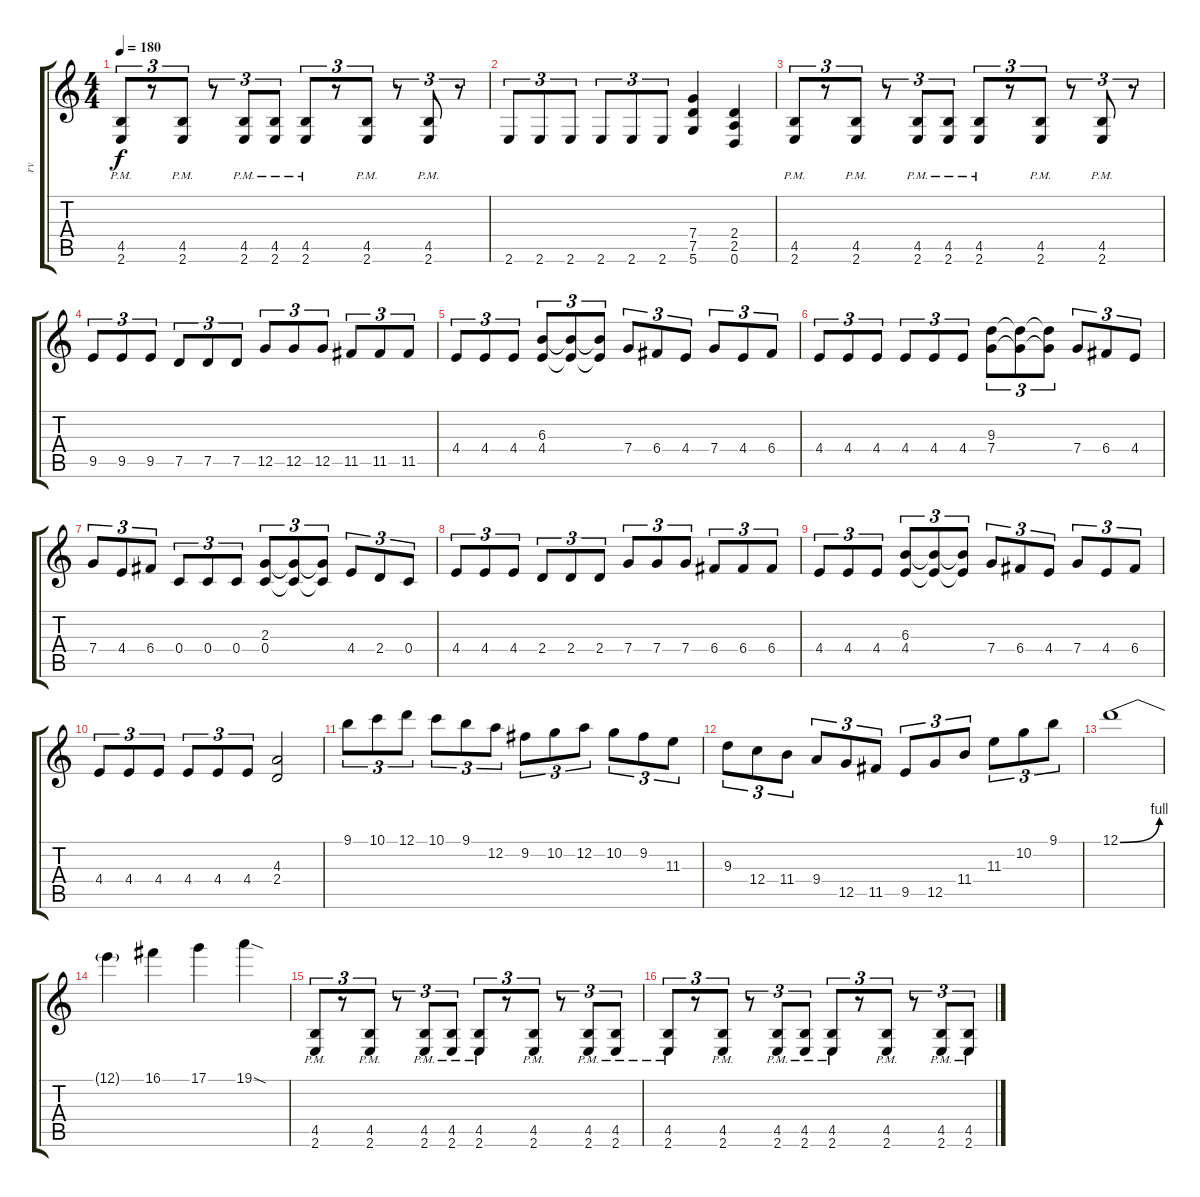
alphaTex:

\track ("rv" "rv") {instrument overdrivenguitar}
\staff {score tabs}
\tuning (D4 A3 F3 C3 G2 D2) {hide}
\ts (4 4)
\tempo 180
\clef g2
\ks c
(4.5{pm} 2.6).8{tu (3 2) dy f} r.8{tu (3 2)} (4.5{pm} 2.6).8{tu (3 2)} r.8{tu (3 2)} (4.5{pm} 2.6).8{tu (3 2)} (4.5{pm} 2.6).8{tu (3 2)} (4.5{pm} 2.6).8{tu (3 2)} r.8{tu (3 2)} (4.5{pm} 2.6).8{tu (3 2)} r.8{tu (3 2)} (4.5{pm} 2.6).8{tu (3 2)} r.8{tu (3 2)} |
2.6.8{tu (3 2)} 2.6.8{tu (3 2)} 2.6.8{tu (3 2)} 2.6.8{tu (3 2)} 2.6.8{tu (3 2)} 2.6.8{tu (3 2)} (7.4 7.5 5.6).4 (2.4 2.5 0.6).4 |
(4.5{pm} 2.6).8{tu (3 2)} r.8{tu (3 2)} (4.5{pm} 2.6).8{tu (3 2)} r.8{tu (3 2)} (4.5{pm} 2.6).8{tu (3 2)} (4.5{pm} 2.6).8{tu (3 2)} (4.5{pm} 2.6).8{tu (3 2)} r.8{tu (3 2)} (4.5{pm} 2.6).8{tu (3 2)} r.8{tu (3 2)} (4.5{pm} 2.6).8{tu (3 2)} r.8{tu (3 2)} |
9.5.8{tu (3 2)} 9.5.8{tu (3 2)} 9.5.8{tu (3 2)} 7.5.8{tu (3 2)} 7.5.8{tu (3 2)} 7.5.8{tu (3 2)} 12.5.8{tu (3 2)} 12.5.8{tu (3 2)} 12.5.8{tu (3 2)} 11.5.8{tu (3 2)} 11.5.8{tu (3 2)} 11.5.8{tu (3 2)} |
4.4.8{tu (3 2)} 4.4.8{tu (3 2)} 4.4.8{tu (3 2)} (6.3 4.4).8{tu (3 2)} (6.3{t} 4.4{t}).8{tu (3 2)} (6.3{t} 4.4{t}).8{tu (3 2)} 7.4.8{tu (3 2)} 6.4.8{tu (3 2)} 4.4.8{tu (3 2)} 7.4.8{tu (3 2)} 4.4.8{tu (3 2)} 6.4.8{tu (3 2)} |
4.4.8{tu (3 2)} 4.4.8{tu (3 2)} 4.4.8{tu (3 2)} 4.4.8{tu (3 2)} 4.4.8{tu (3 2)} 4.4.8{tu (3 2)} (9.3 7.4).8{tu (3 2)} (9.3{t} 7.4{t}).8{tu (3 2)} (9.3{t} 7.4{t}).8{tu (3 2)} 7.4.8{tu (3 2)} 6.4.8{tu (3 2)} 4.4.8{tu (3 2)} |
7.4.8{tu (3 2)} 4.4.8{tu (3 2)} 6.4.8{tu (3 2)} 0.4.8{tu (3 2)} 0.4.8{tu (3 2)} 0.4.8{tu (3 2)} (2.3 0.4).8{tu (3 2)} (2.3{t} 0.4{t}).8{tu (3 2)} (2.3{t} 0.4{t}).8{tu (3 2)} 4.4.8{tu (3 2)} 2.4.8{tu (3 2)} 0.4.8{tu (3 2)} |
4.4.8{tu (3 2)} 4.4.8{tu (3 2)} 4.4.8{tu (3 2)} 2.4.8{tu (3 2)} 2.4.8{tu (3 2)} 2.4.8{tu (3 2)} 7.4.8{tu (3 2)} 7.4.8{tu (3 2)} 7.4.8{tu (3 2)} 6.4.8{tu (3 2)} 6.4.8{tu (3 2)} 6.4.8{tu (3 2)} |
4.4.8{tu (3 2)} 4.4.8{tu (3 2)} 4.4.8{tu (3 2)} (6.3 4.4).8{tu (3 2)} (6.3{t} 4.4{t}).8{tu (3 2)} (6.3{t} 4.4{t}).8{tu (3 2)} 7.4.8{tu (3 2)} 6.4.8{tu (3 2)} 4.4.8{tu (3 2)} 7.4.8{tu (3 2)} 4.4.8{tu (3 2)} 6.4.8{tu (3 2)} |
4.4.8{tu (3 2)} 4.4.8{tu (3 2)} 4.4.8{tu (3 2)} 4.4.8{tu (3 2)} 4.4.8{tu (3 2)} 4.4.8{tu (3 2)} (4.3 2.4).2 |
9.1.8{tu (3 2)} 10.1.8{tu (3 2)} 12.1.8{tu (3 2)} 10.1.8{tu (3 2)} 9.1.8{tu (3 2)} 12.2.8{tu (3 2)} 9.2.8{tu (3 2)} 10.2.8{tu (3 2)} 12.2.8{tu (3 2)} 10.2.8{tu (3 2)} 9.2.8{tu (3 2)} 11.3.8{tu (3 2)} |
9.3.8{tu (3 2)} 12.4.8{tu (3 2)} 11.4.8{tu (3 2)} 9.4.8{tu (3 2)} 12.5.8{tu (3 2)} 11.5.8{tu (3 2)} 9.5.8{tu (3 2)} 12.5.8{tu (3 2)} 11.4.8{tu (3 2)} 11.3.8{tu (3 2)} 10.2.8{tu (3 2)} 9.1.8{tu (3 2)} |
12.1{be (bend 0 0 60 4)}.1 |
12.1{t}.4 16.1.4 17.1.4 19.1{sod}.4 |
(4.5{pm} 2.6).8{tu (3 2)} r.8{tu (3 2)} (4.5{pm} 2.6).8{tu (3 2)} r.8{tu (3 2)} (4.5{pm} 2.6).8{tu (3 2)} (4.5{pm} 2.6).8{tu (3 2)} (4.5{pm} 2.6).8{tu (3 2)} r.8{tu (3 2)} (4.5{pm} 2.6).8{tu (3 2)} r.8{tu (3 2)} (4.5{pm} 2.6).8{tu (3 2)} (4.5{pm} 2.6).8{tu (3 2)} |
(4.5{pm} 2.6).8{tu (3 2)} r.8{tu (3 2)} (4.5{pm} 2.6).8{tu (3 2)} r.8{tu (3 2)} (4.5{pm} 2.6).8{tu (3 2)} (4.5{pm} 2.6).8{tu (3 2)} (4.5{pm} 2.6).8{tu (3 2)} r.8{tu (3 2)} (4.5{pm} 2.6).8{tu (3 2)} r.8{tu (3 2)} (4.5{pm} 2.6).8{tu (3 2)} (4.5{pm} 2.6).8{tu (3 2)}
